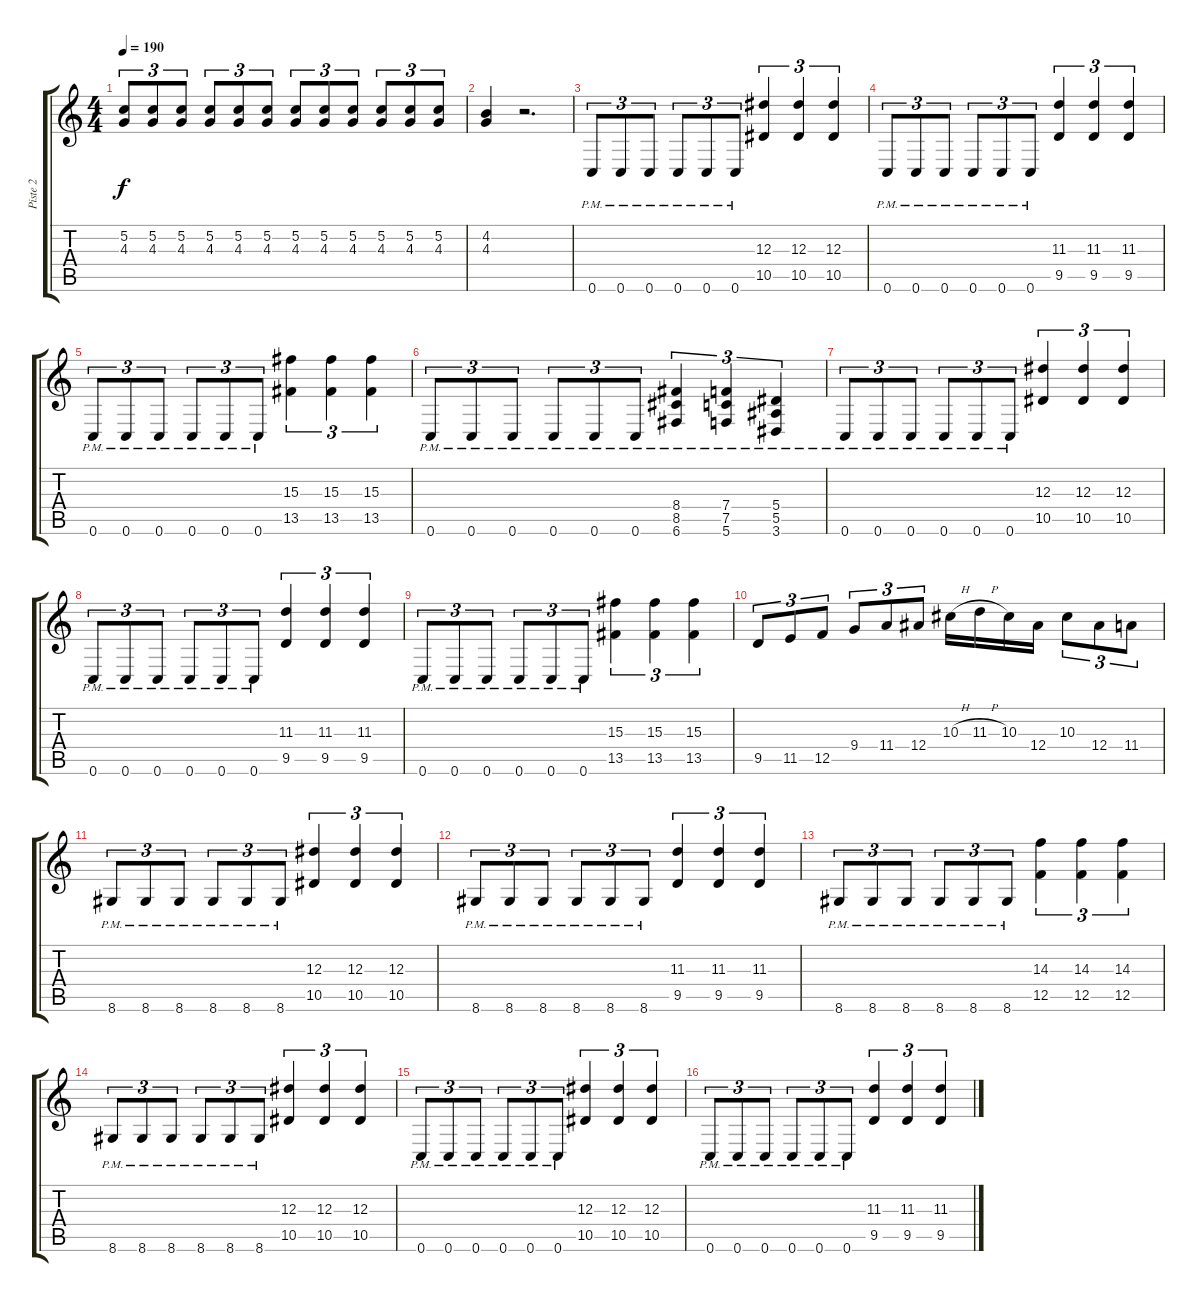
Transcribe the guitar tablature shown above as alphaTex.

\track ("Piste 2" "Piste 2") {instrument distortionguitar}
\staff {score tabs}
\tuning (C4 G3 Eb3 Bb2 F2 C2) {hide}
\ts (4 4)
\tempo 190
\clef g2
\ks c
(5.2 4.3).8{tu (3 2) dy f} (5.2 4.3).8{tu (3 2)} (5.2 4.3).8{tu (3 2)} (5.2 4.3).8{tu (3 2)} (5.2 4.3).8{tu (3 2)} (5.2 4.3).8{tu (3 2)} (5.2 4.3).8{tu (3 2)} (5.2 4.3).8{tu (3 2)} (5.2 4.3).8{tu (3 2)} (5.2 4.3).8{tu (3 2)} (5.2 4.3).8{tu (3 2)} (5.2 4.3).8{tu (3 2)} |
(4.2 4.3).4 r.2{d} |
0.6{pm}.8{tu (3 2)} 0.6{pm}.8{tu (3 2)} 0.6{pm}.8{tu (3 2)} 0.6{pm}.8{tu (3 2)} 0.6{pm}.8{tu (3 2)} 0.6{pm}.8{tu (3 2)} (12.3 10.5).4{tu (3 2)} (12.3 10.5).4{tu (3 2)} (12.3 10.5).4{tu (3 2)} |
0.6{pm}.8{tu (3 2)} 0.6{pm}.8{tu (3 2)} 0.6{pm}.8{tu (3 2)} 0.6{pm}.8{tu (3 2)} 0.6{pm}.8{tu (3 2)} 0.6{pm}.8{tu (3 2)} (11.3 9.5).4{tu (3 2)} (11.3 9.5).4{tu (3 2)} (11.3 9.5).4{tu (3 2)} |
0.6{pm}.8{tu (3 2)} 0.6{pm}.8{tu (3 2)} 0.6{pm}.8{tu (3 2)} 0.6{pm}.8{tu (3 2)} 0.6{pm}.8{tu (3 2)} 0.6{pm}.8{tu (3 2)} (15.3 13.5).4{tu (3 2)} (15.3 13.5).4{tu (3 2)} (15.3 13.5).4{tu (3 2)} |
0.6{pm}.8{tu (3 2)} 0.6{pm}.8{tu (3 2)} 0.6{pm}.8{tu (3 2)} 0.6{pm}.8{tu (3 2)} 0.6{pm}.8{tu (3 2)} 0.6{pm}.8{tu (3 2)} (8.4{pm} 8.5{pm} 6.6{pm}).4{tu (3 2)} (7.4{pm} 7.5{pm} 5.6{pm}).4{tu (3 2)} (5.4{pm} 5.5{pm} 3.6{pm}).4{tu (3 2)} |
0.6{pm}.8{tu (3 2)} 0.6{pm}.8{tu (3 2)} 0.6{pm}.8{tu (3 2)} 0.6{pm}.8{tu (3 2)} 0.6{pm}.8{tu (3 2)} 0.6{pm}.8{tu (3 2)} (12.3 10.5).4{tu (3 2)} (12.3 10.5).4{tu (3 2)} (12.3 10.5).4{tu (3 2)} |
0.6{pm}.8{tu (3 2)} 0.6{pm}.8{tu (3 2)} 0.6{pm}.8{tu (3 2)} 0.6{pm}.8{tu (3 2)} 0.6{pm}.8{tu (3 2)} 0.6{pm}.8{tu (3 2)} (11.3 9.5).4{tu (3 2)} (11.3 9.5).4{tu (3 2)} (11.3 9.5).4{tu (3 2)} |
0.6{pm}.8{tu (3 2)} 0.6{pm}.8{tu (3 2)} 0.6{pm}.8{tu (3 2)} 0.6{pm}.8{tu (3 2)} 0.6{pm}.8{tu (3 2)} 0.6{pm}.8{tu (3 2)} (15.3 13.5).4{tu (3 2)} (15.3 13.5).4{tu (3 2)} (15.3 13.5).4{tu (3 2)} |
9.5.8{tu (3 2)} 11.5.8{tu (3 2)} 12.5.8{tu (3 2)} 9.4.8{tu (3 2)} 11.4.8{tu (3 2)} 12.4.8{tu (3 2)} 10.3{h}.16 11.3{h}.16 10.3.16 12.4.16 10.3.8{tu (3 2)} 12.4.8{tu (3 2)} 11.4.8{tu (3 2)} |
8.6{pm}.8{tu (3 2)} 8.6{pm}.8{tu (3 2)} 8.6{pm}.8{tu (3 2)} 8.6{pm}.8{tu (3 2)} 8.6{pm}.8{tu (3 2)} 8.6{pm}.8{tu (3 2)} (12.3 10.5).4{tu (3 2)} (12.3 10.5).4{tu (3 2)} (12.3 10.5).4{tu (3 2)} |
8.6{pm}.8{tu (3 2)} 8.6{pm}.8{tu (3 2)} 8.6{pm}.8{tu (3 2)} 8.6{pm}.8{tu (3 2)} 8.6{pm}.8{tu (3 2)} 8.6{pm}.8{tu (3 2)} (11.3 9.5).4{tu (3 2)} (11.3 9.5).4{tu (3 2)} (11.3 9.5).4{tu (3 2)} |
8.6{pm}.8{tu (3 2)} 8.6{pm}.8{tu (3 2)} 8.6{pm}.8{tu (3 2)} 8.6{pm}.8{tu (3 2)} 8.6{pm}.8{tu (3 2)} 8.6{pm}.8{tu (3 2)} (14.3 12.5).4{tu (3 2)} (14.3 12.5).4{tu (3 2)} (14.3 12.5).4{tu (3 2)} |
8.6{pm}.8{tu (3 2)} 8.6{pm}.8{tu (3 2)} 8.6{pm}.8{tu (3 2)} 8.6{pm}.8{tu (3 2)} 8.6{pm}.8{tu (3 2)} 8.6{pm}.8{tu (3 2)} (12.3 10.5).4{tu (3 2)} (12.3 10.5).4{tu (3 2)} (12.3 10.5).4{tu (3 2)} |
0.6{pm}.8{tu (3 2)} 0.6{pm}.8{tu (3 2)} 0.6{pm}.8{tu (3 2)} 0.6{pm}.8{tu (3 2)} 0.6{pm}.8{tu (3 2)} 0.6{pm}.8{tu (3 2)} (12.3 10.5).4{tu (3 2)} (12.3 10.5).4{tu (3 2)} (12.3 10.5).4{tu (3 2)} |
0.6{pm}.8{tu (3 2)} 0.6{pm}.8{tu (3 2)} 0.6{pm}.8{tu (3 2)} 0.6{pm}.8{tu (3 2)} 0.6{pm}.8{tu (3 2)} 0.6{pm}.8{tu (3 2)} (11.3 9.5).4{tu (3 2)} (11.3 9.5).4{tu (3 2)} (11.3 9.5).4{tu (3 2)}
